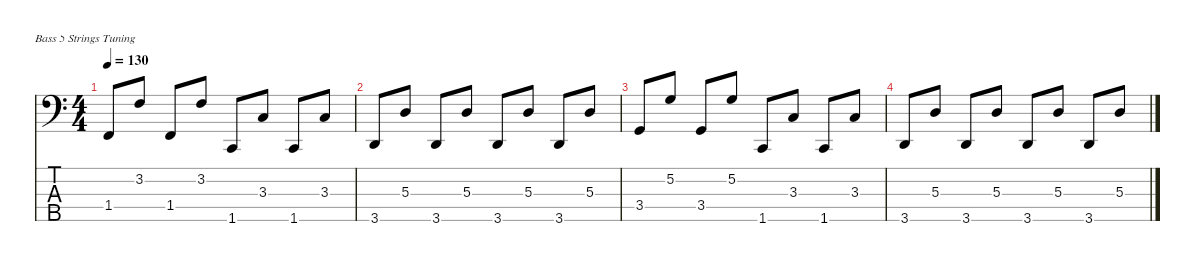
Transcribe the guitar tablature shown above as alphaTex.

\defaultSystemsLayout 4
\hideDynamics
\bracketExtendMode nobrackets
\singleTrackTrackNamePolicy hidden
\multiTrackTrackNamePolicy hidden
\otherSystemsTrackNameOrientation horizontal
\track ("Synth bass" "synth.bs.") {defaultSystemsLayout 4 instrument synthbass1}
\staff {score tabs}
\tuning (G2 D2 A1 E1 B0)
\ts (4 4)
\tempo 130
\clef f4
\ks c
1.4.8{dy f beam Up} 3.2.8{beam Up} 1.4.8{beam Up} 3.2.8{beam Up} 1.5.8{beam Up} 3.3.8{beam Up} 1.5.8{beam Up} 3.3.8{beam Up} |
3.5.8{beam Up} 5.3.8{beam Up} 3.5.8{beam Up} 5.3.8{beam Up} 3.5.8{beam Up} 5.3.8{beam Up} 3.5.8{beam Up} 5.3.8{beam Up} |
3.4.8{beam Up} 5.2.8{beam Up} 3.4.8{beam Up} 5.2.8{beam Up} 1.5.8{beam Up} 3.3.8{beam Up} 1.5.8{beam Up} 3.3.8{beam Up} |
3.5.8{beam Up} 5.3.8{beam Up} 3.5.8{beam Up} 5.3.8{beam Up} 3.5.8{beam Up} 5.3.8{beam Up} 3.5.8{beam Up} 5.3.8{beam Up}
